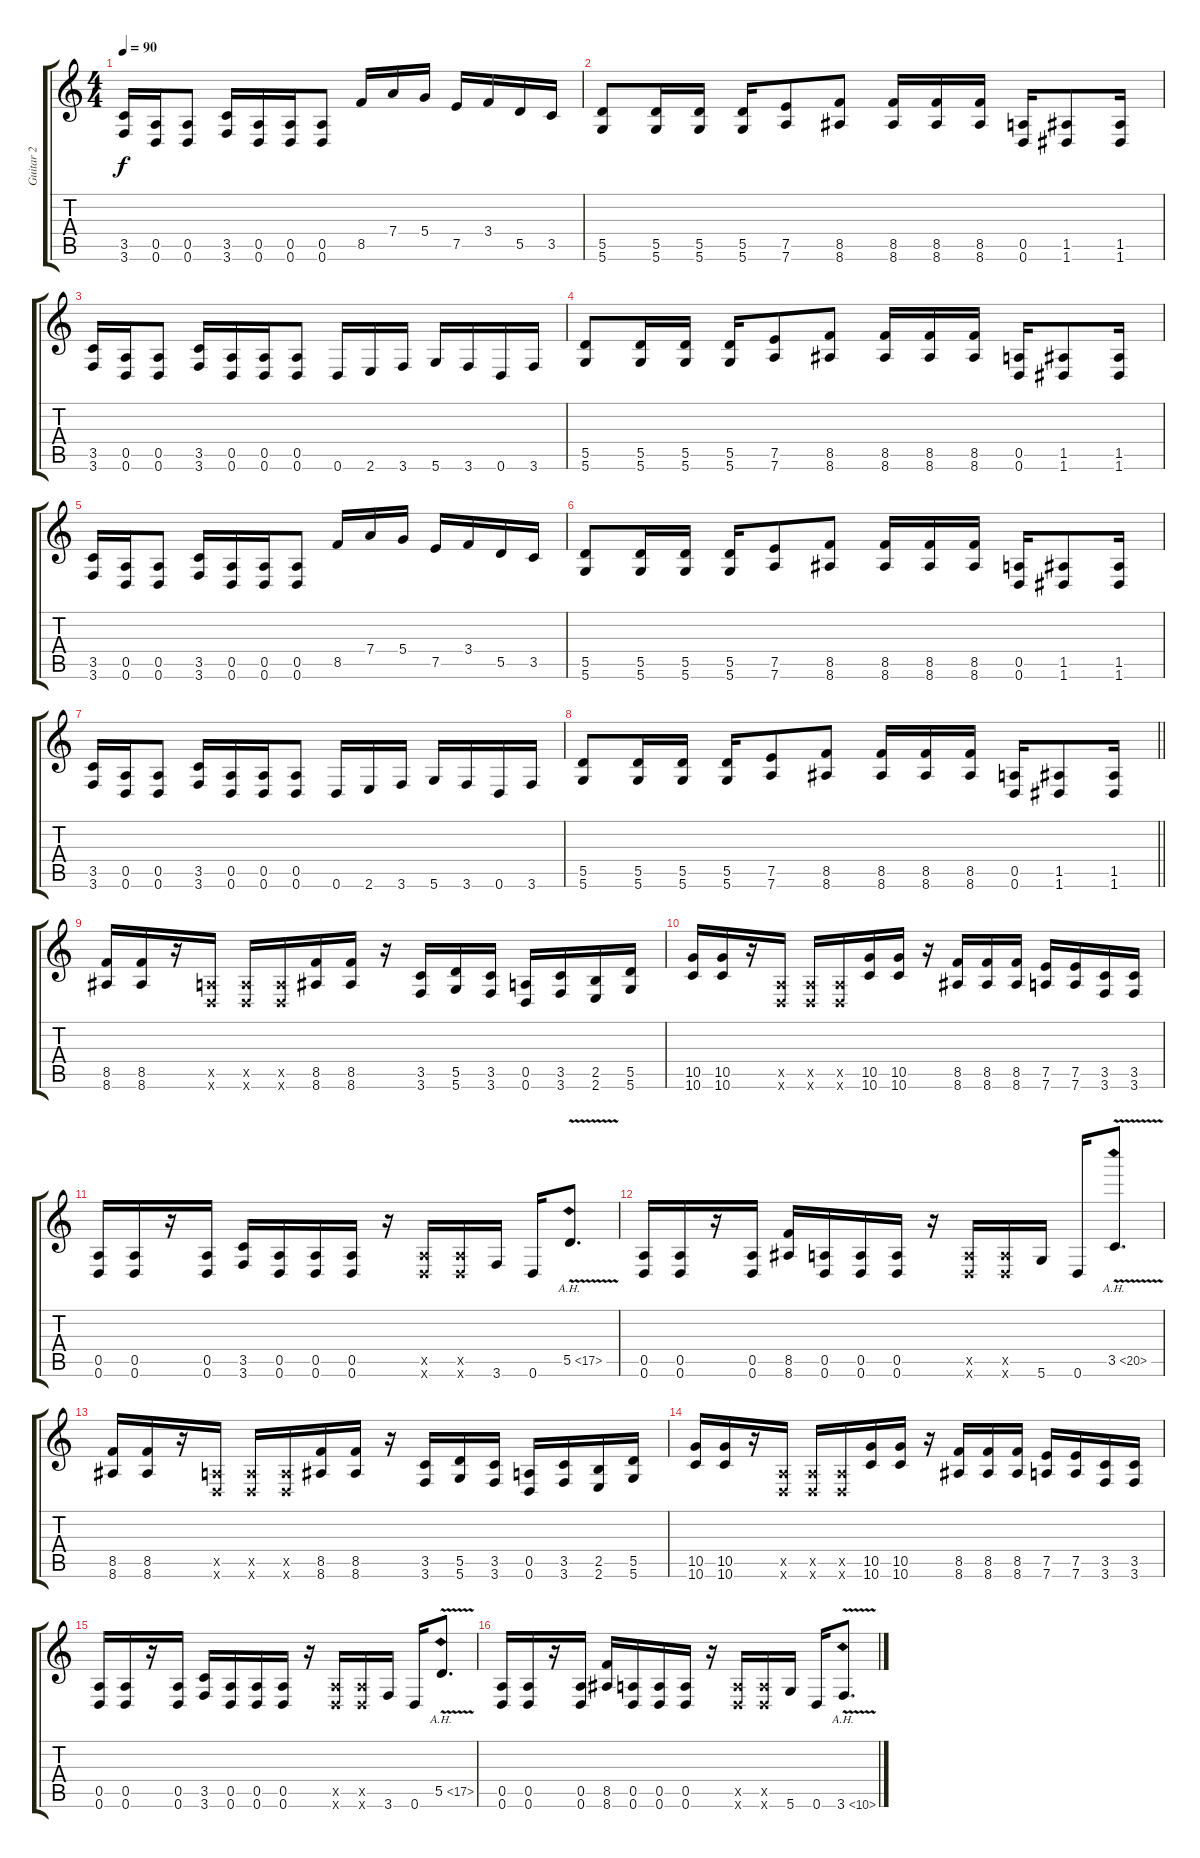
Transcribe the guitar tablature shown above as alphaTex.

\track ("Guitar 2" "Guitar 2") {instrument distortionguitar}
\staff {score tabs}
\tuning (E4 B3 G3 D3 A2 D2) {hide}
\ts (4 4)
\tempo 90
\clef g2
\ks c
(3.5 3.6).16{dy f} (0.5 0.6).16 (0.5 0.6).8 (3.5 3.6).16 (0.5 0.6).16 (0.5 0.6).16 (0.5 0.6).8 8.5.16 7.4.16 5.4.16 7.5.16 3.4.16 5.5.16 3.5.16 |
(5.5 5.6).8 (5.5 5.6).16 (5.5 5.6).16 (5.5 5.6).16 (7.5 7.6).8 (8.5 8.6).8 (8.5 8.6).16 (8.5 8.6).16 (8.5 8.6).16 (0.5 0.6).16 (1.5 1.6).8 (1.5 1.6).16 |
(3.5 3.6).16 (0.5 0.6).16 (0.5 0.6).8 (3.5 3.6).16 (0.5 0.6).16 (0.5 0.6).16 (0.5 0.6).8 0.6.16 2.6.16 3.6.16 5.6.16 3.6.16 0.6.16 3.6.16 |
(5.5 5.6).8 (5.5 5.6).16 (5.5 5.6).16 (5.5 5.6).16 (7.5 7.6).8 (8.5 8.6).8 (8.5 8.6).16 (8.5 8.6).16 (8.5 8.6).16 (0.5 0.6).16 (1.5 1.6).8 (1.5 1.6).16 |
(3.5 3.6).16 (0.5 0.6).16 (0.5 0.6).8 (3.5 3.6).16 (0.5 0.6).16 (0.5 0.6).16 (0.5 0.6).8 8.5.16 7.4.16 5.4.16 7.5.16 3.4.16 5.5.16 3.5.16 |
(5.5 5.6).8 (5.5 5.6).16 (5.5 5.6).16 (5.5 5.6).16 (7.5 7.6).8 (8.5 8.6).8 (8.5 8.6).16 (8.5 8.6).16 (8.5 8.6).16 (0.5 0.6).16 (1.5 1.6).8 (1.5 1.6).16 |
(3.5 3.6).16 (0.5 0.6).16 (0.5 0.6).8 (3.5 3.6).16 (0.5 0.6).16 (0.5 0.6).16 (0.5 0.6).8 0.6.16 2.6.16 3.6.16 5.6.16 3.6.16 0.6.16 3.6.16 |
\barLineRight lightlight
(5.5 5.6).8 (5.5 5.6).16 (5.5 5.6).16 (5.5 5.6).16 (7.5 7.6).8 (8.5 8.6).8 (8.5 8.6).16 (8.5 8.6).16 (8.5 8.6).16 (0.5 0.6).16 (1.5 1.6).8 (1.5 1.6).16 |
(8.5 8.6).16 (8.5 8.6).16 r.16 (0.5{x} 0.6{x}).16 (0.5{x} 0.6{x}).16 (0.5{x} 0.6{x}).16 (8.5 8.6).16 (8.5 8.6).16 r.16 (3.5 3.6).16 (5.5 5.6).16 (3.5 3.6).16 (0.5 0.6).16 (3.5 3.6).16 (2.5 2.6).16 (5.5 5.6).16 |
(10.5 10.6).16 (10.5 10.6).16 r.16 (0.5{x} 0.6{x}).16 (0.5{x} 0.6{x}).16 (0.5{x} 0.6{x}).16 (10.5 10.6).16 (10.5 10.6).16 r.16 (8.5 8.6).16 (8.5 8.6).16 (8.5 8.6).16 (7.5 7.6).16 (7.5 7.6).16 (3.5 3.6).16 (3.5 3.6).16 |
(0.5 0.6).16 (0.5 0.6).16 r.16 (0.5 0.6).16 (3.5 3.6).16 (0.5 0.6).16 (0.5 0.6).16 (0.5 0.6).16 r.16 (0.5{x} 0.6{x}).16 (0.5{x} 0.6{x}).16 3.6.16 0.6.16 5.5{ah 12 v}.8{d} |
(0.5 0.6).16 (0.5 0.6).16 r.16 (0.5 0.6).16 (8.5 8.6).16 (0.5 0.6).16 (0.5 0.6).16 (0.5 0.6).16 r.16 (0.5{x} 0.6{x}).16 (0.5{x} 0.6{x}).16 5.6.16 0.6.16 3.5{ah 17 v}.8{d} |
(8.5 8.6).16 (8.5 8.6).16 r.16 (0.5{x} 0.6{x}).16 (0.5{x} 0.6{x}).16 (0.5{x} 0.6{x}).16 (8.5 8.6).16 (8.5 8.6).16 r.16 (3.5 3.6).16 (5.5 5.6).16 (3.5 3.6).16 (0.5 0.6).16 (3.5 3.6).16 (2.5 2.6).16 (5.5 5.6).16 |
(10.5 10.6).16 (10.5 10.6).16 r.16 (0.5{x} 0.6{x}).16 (0.5{x} 0.6{x}).16 (0.5{x} 0.6{x}).16 (10.5 10.6).16 (10.5 10.6).16 r.16 (8.5 8.6).16 (8.5 8.6).16 (8.5 8.6).16 (7.5 7.6).16 (7.5 7.6).16 (3.5 3.6).16 (3.5 3.6).16 |
(0.5 0.6).16 (0.5 0.6).16 r.16 (0.5 0.6).16 (3.5 3.6).16 (0.5 0.6).16 (0.5 0.6).16 (0.5 0.6).16 r.16 (0.5{x} 0.6{x}).16 (0.5{x} 0.6{x}).16 3.6.16 0.6.16 5.5{ah 12 v}.8{d} |
(0.5 0.6).16 (0.5 0.6).16 r.16 (0.5 0.6).16 (8.5 8.6).16 (0.5 0.6).16 (0.5 0.6).16 (0.5 0.6).16 r.16 (0.5{x} 0.6{x}).16 (0.5{x} 0.6{x}).16 5.6.16 0.6.16 3.6{ah 7 v}.8{d}
